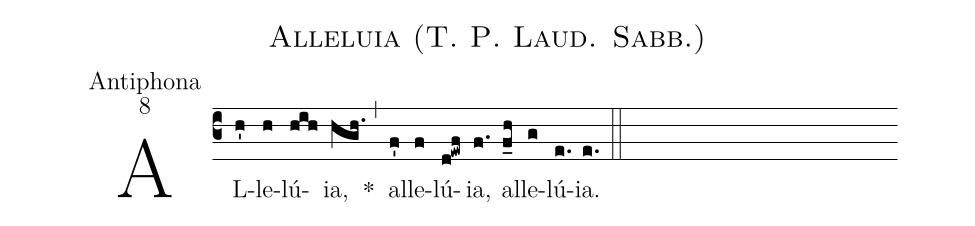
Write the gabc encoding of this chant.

name:Alleluia (T. P. Laud. Sabb.);
office-part:Antiphona;
mode:8;
%%
(c3) AL(h')le(h)lú(hih)ia,(hgh.) *(,) al(f')le(f)lú(d!ewf)ia,(f.) al(f_h)le(g)lú(e.)ia.(e.) (::)
